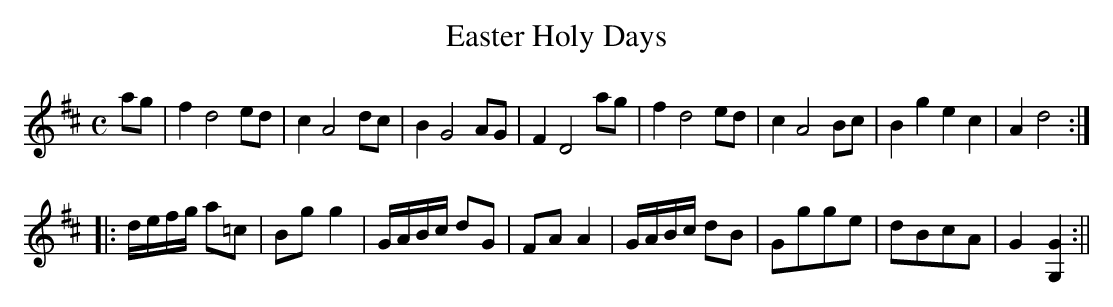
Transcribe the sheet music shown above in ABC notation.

X:1
T:Easter Holy Days
M:C
L:1/8
K:D
ag|f2d4 ed|c2A4 dc|B2G4 AG|F2D4 ag|f2d4 ed|c2A4 Bc|B2g2e2c2|A2 d4:|
|:d/e/f/g/ a=c|Bg g2|G/A/B/c/ dG|FA A2|G/A/B/c/ dB|Ggge|dBcA|G2 [G,2G2]:||
